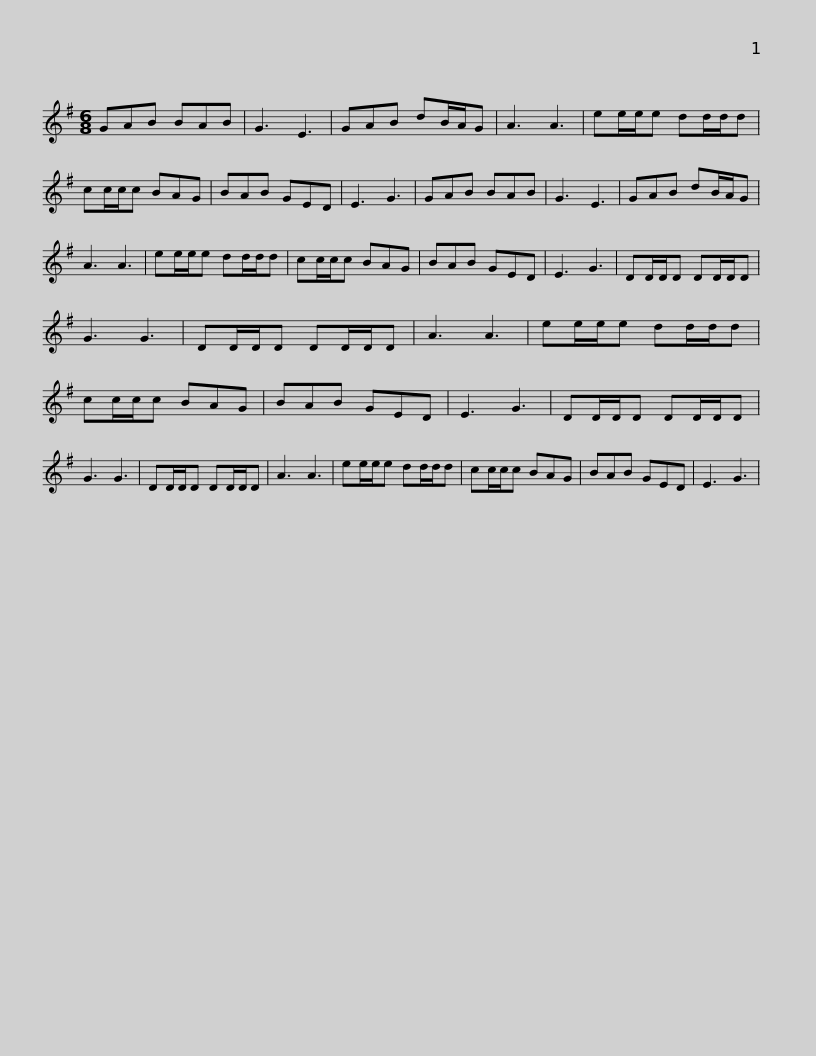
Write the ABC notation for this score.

X:1
L:1/8
M:6/8
I:linebreak $
K:Emin
V:1 treble
V:1
 GAB BAB | G3 E3 | GAB dB/A/G | A3 A3 | ee/e/e dd/d/d | %5
 cc/c/c BAG | BAB GED | E3 G3 |$ GAB BAB | G3 E3 | %10
 GAB dB/A/G | A3 A3 | ee/e/e dd/d/d | cc/c/c BAG | BAB GED | %15
 E3 G3 |$ DD/D/D DD/D/D | G3 G3 | DD/D/D DD/D/D | A3 A3 | %20
 ee/e/e dd/d/d | cc/c/c BAG | BAB GED | E3 G3 |$ DD/D/D DD/D/D | %25
 G3 G3 | DD/D/D DD/D/D | A3 A3 | ee/e/e dd/d/d | cc/c/c BAG | %30
 BAB GED | E3 G3 | %32
